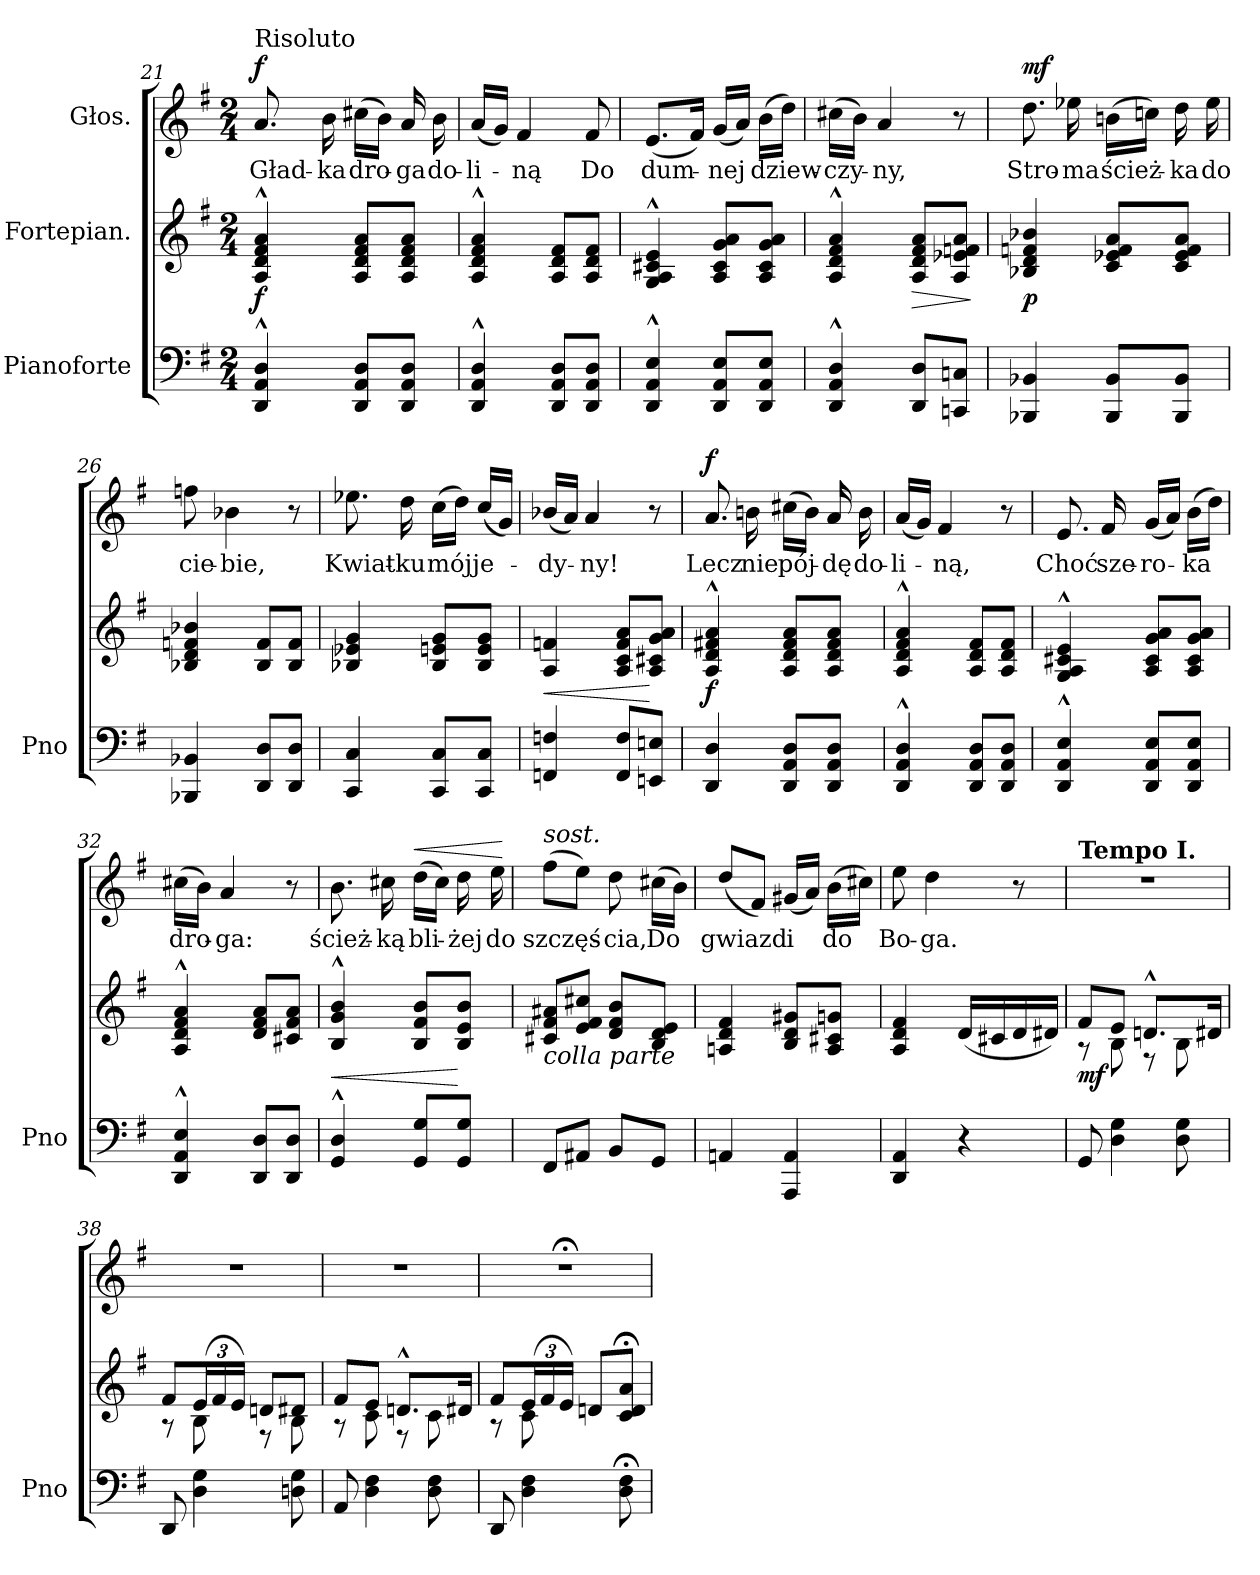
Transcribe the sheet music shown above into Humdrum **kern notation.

**kern	**kern	**dynam	**kern	**text	**dynam
*part3	*part2	*part2	*part1	*part1	*part1
*staff3	*staff2	*staff2	*staff1	*staff1	*staff1
*I"Pianoforte	*I"Fortepian.	*	*I"Głos.	*	*
*I'Pno	*	*	*	*	*
*clefF4	*clefG2	*	*clefG2	*	*
*k[f#]	*k[f#]	*	*k[f#]	*	*
*G:	*G:	*	*G:	*	*
*M2/4	*M2/4	*	*M2/4	*	*
=21	=21	=21	=21	=21	=21
!	!	!	!LO:TX:a:t=Risoluto	!	!
!	!	!	!	!	!LO:DY:a
4DD^^/ 4AA^^/ 4D^^/	4A^^/ 4d^^/ 4f#^^/ 4a^^/	f	8.a/	Gład-	f
.	.	.	16b\	-ka	.
8DD/ 8AA/ 8D/L	8A/ 8d/ 8f#/ 8a/L	.	(16cc#X\LL	dro-	.
.	.	.	16b\JJ)	.	.
8DD/ 8AA/ 8D/J	8A/ 8d/ 8f#/ 8a/J	.	16a/	-ga	.
.	.	.	16b\	do-	.
=22	=22	=22	=22	=22	=22
4DD^^/ 4AA^^/ 4D^^/	4A^^/ 4d^^/ 4f#^^/ 4a^^/	.	(16a/LL	-li-	.
.	.	.	16g/JJ)	.	.
.	.	.	4f#/	-ną	.
8DD/ 8AA/ 8D/L	8A/ 8d/ 8f#/L	.	.	.	.
8DD/ 8AA/ 8D/J	8A/ 8d/ 8f#/J	.	8f#/	Do	.
=23	=23	=23	=23	=23	=23
4DD^^/ 4AA^^/ 4E^^/	4G^^/ 4A^^/ 4c#X^^/ 4e^^/	.	(8.e/L	dum-	.
.	.	.	16f#/Jk)	.	.
8DD/ 8AA/ 8E/L	8A/ 8c#/ 8g/ 8a/L	.	(16g/LL	-nej	.
.	.	.	16a/JJ)	.	.
8DD/ 8AA/ 8E/J	8A/ 8c#/ 8g/ 8a/J	.	(16b\LL	dziew-	.
.	.	.	16dd\JJ)	.	.
=24	=24	=24	=24	=24	=24
4DD^^/ 4AA^^/ 4D^^/	4A^^/ 4d^^/ 4f#^^/ 4a^^/	.	(16cc#X\LL	-czy-	.
.	.	.	16b\JJ)	.	.
.	.	.	4a/	-ny,	.
!	!	!LO:HP:b	!	!	!
8DD/ 8D/L	8A/ 8d/ 8f#/ 8a/L	>	.	.	.
8CCn/ 8Cn/J	8A/ 8e-X/ 8fn/ 8a/J	.	8r	.	.
.	.	]	.	.	.
=25	=25	=25	=25	=25	=25
!	!	!	!	!	!LO:DY:a
4BBB-X/ 4BB-X/	4B-X/ 4d/ 4fn/ 4b-X/	p	8.dd\	Stro-	mf
.	.	.	16ee-X\	-ma	.
8BBB-/ 8BB-/L	8c/ 8e-X/ 8f/ 8a/L	.	(16bn\LL	ścież-	.
.	.	.	16ccn\JJ)	.	.
8BBB-/ 8BB-/J	8c/ 8e-/ 8f/ 8a/J	.	16dd\	-ka	.
.	.	.	16ee-\	do	.
=26	=26	=26	=26	=26	=26
4BBB-X/ 4BB-X/	4B-X/ 4d/ 4fn/ 4b-X/	.	8ffn\	cie-	.
.	.	.	4b-X\	-bie,	.
8DD/ 8D/L	8B-/ 8f/L	.	.	.	.
8DD/ 8D/J	8B-/ 8f/J	.	8r	.	.
=27	=27	=27	=27	=27	=27
4CC/ 4C/	4B-X/ 4e-X/ 4g/	.	8.ee-X\	Kwiat-	.
.	.	.	16dd\	-ku	.
8CC/ 8C/L	8B-/ 8en/ 8g/L	.	(16cc\LL	mój	.
.	.	.	16dd\JJ)	.	.
8CC/ 8C/J	8B-/ 8e/ 8g/J	.	(16cc/LL	je-	.
.	.	.	16g/JJ)	.	.
=28	=28	=28	=28	=28	=28
!	!	!LO:HP:b	!	!	!
4FFn/ 4Fn/	4A/ 4fn/	<	(16b-X/LL	-dy-	.
.	.	.	16a/JJ)	.	.
.	.	.	4a/	-ny!	.
8FF/ 8F/L	8A/ 8c/ 8f/ 8a/L	.	.	.	.
8EEn/ 8En/J	8A/ 8c#X/ 8g/ 8a/J	[	8r	.	.
=29	=29	=29	=29	=29	=29
!	!	!	!	!	!LO:DY:a
4DD/ 4D/	4A^^/ 4d^^/ 4f#X^^/ 4a^^/	f	8.a/	Lecz	f
.	.	.	16bn\	nie	.
8DD/ 8AA/ 8D/L	8A/ 8d/ 8f#/ 8a/L	.	(16cc#X\LL	pój-	.
.	.	.	16b\JJ)	.	.
8DD/ 8AA/ 8D/J	8A/ 8d/ 8f#/ 8a/J	.	16a/	-dę	.
.	.	.	16b\	do-	.
=30	=30	=30	=30	=30	=30
4DD^^/ 4AA^^/ 4D^^/	4A^^/ 4d^^/ 4f#^^/ 4a^^/	.	(16a/LL	-li-	.
.	.	.	16g/JJ)	.	.
.	.	.	4f#/	-ną,	.
8DD/ 8AA/ 8D/L	8A/ 8d/ 8f#/L	.	.	.	.
8DD/ 8AA/ 8D/J	8A/ 8d/ 8f#/J	.	8r	.	.
=31	=31	=31	=31	=31	=31
4DD^^/ 4AA^^/ 4E^^/	4G^^/ 4A^^/ 4c#X^^/ 4e^^/	.	8.e/	Choć	.
.	.	.	16f#/	sze-	.
8DD/ 8AA/ 8E/L	8A/ 8c#/ 8g/ 8a/L	.	(16g/LL	-ro-	.
.	.	.	16a/JJ)	.	.
8DD/ 8AA/ 8E/J	8A/ 8c#/ 8g/ 8a/J	.	(16b\LL	-ka	.
.	.	.	16dd\JJ)	.	.
=32	=32	=32	=32	=32	=32
4DD^^/ 4AA^^/ 4E^^/	4A^^/ 4d^^/ 4f#^^/ 4a^^/	.	(16cc#X\LL	dro-	.
.	.	.	16b\JJ)	.	.
.	.	.	4a/	-ga:	.
8DD/ 8D/L	8d/ 8f#/ 8a/L	.	.	.	.
8DD/ 8D/J	8c#X/ 8f#/ 8a/J	.	8r	.	.
=33	=33	=33	=33	=33	=33
!	!	!LO:HP:b	!	!	!
4GG^^/ 4D^^/	4B^^/ 4g^^/ 4b^^/	<	8.b\	ścież-	.
.	.	.	16cc#X\	-ką	.
!	!	!	!	!	!LO:HP:a
8GG/ 8G/L	8B/ 8f#/ 8b/L	.	(16dd\LL	bli-	<
.	.	.	16cc#\JJ)	.	.
8GG/ 8G/J	8B/ 8e/ 8b/J	[	16dd\	-żej	.
.	.	.	16ee\	do	.
.	.	.	.	.	[
=34	=34	=34	=34	=34	=34
!	!	!	!LO:TX:a:i:t=sost.	!	!
!	!LO:TX:b:i:t=colla parte	!	!	!	!
8FF#/L	8c#X/ 8f#/ 8a#X/L	.	(8ff#\L	szczęś-	.
8AA#X/J	8e/ 8f#/ 8cc#X/J	.	8ee\J)	.	.
8BB/L	8d/ 8f#/ 8b/L	.	8dd\	-cia,	.
8GG/J	8B/ 8d/ 8e/J	.	(16cc#X\LL	Do	.
.	.	.	16b\JJ)	.	.
=35	=35	=35	=35	=35	=35
4AAn/	4An/ 4d/ 4f#/	.	(8dd/L	gwiazd	.
.	.	.	8f#/J)	.	.
4AAA/ 4AA/	8B/ 8d/ 8g#X/L	.	(16g#X/LL	i	.
.	.	.	16a/JJ)	.	.
.	8A/ 8c#X/ 8gn/J	.	(16b\LL	do	.
.	.	.	16cc#X\JJ)	.	.
=36	=36	=36	=36	=36	=36
4DD/ 4AA/	4A/ 4d/ 4f#/	.	8ee\	Bo-	.
.	.	.	4dd\	-ga.	.
4r	(16d/LL	.	.	.	.
.	16c#X/	.	.	.	.
.	16d/	.	8r	.	.
.	16d#X/JJ)	.	.	.	.
=37	=37	=37	=37	=37	=37
*	*^	*	*	*	*
!	!	!	!	!LO:TX:a:B:t=Tempo I.	!	!
8GG/	8f#/L	8r	mf	2r	.	.
4D\ 4G\	8e/J	8B\	.	.	.	.
.	8.dn^^/L	8r	.	.	.	.
8D\ 8G\	.	8B\	.	.	.	.
.	16d#X/Jk	.	.	.	.	.
=38	=38	=38	=38	=38	=38	=38
8DD/	8f#/L	8r	.	2r	.	.
4D\ 4G\	(24e/L	8B\	.	.	.	.
.	24f#/	.	.	.	.	.
.	24e/JJ)	.	.	.	.	.
.	8dn/L	8r	.	.	.	.
8Dn\ 8G\	8d#X/J	8B\	.	.	.	.
=39	=39	=39	=39	=39	=39	=39
8AA/	8f#/L	8r	.	2r	.	.
4D\ 4F#\	8e/J	8c\	.	.	.	.
.	8.dn^^/L	8r	.	.	.	.
8D\ 8F#\	.	8c\	.	.	.	.
.	16d#X/Jk	.	.	.	.	.
=40	=40	=40	=40	=40	=40	=40
8DD/	8f#/L	8r	.	2r;<	.	.
4D\ 4F#\	(24e/L	8c\	.	.	.	.
.	24f#/	.	.	.	.	.
.	24e/JJ)	.	.	.	.	.
.	8dn/L	4ryy	.	.	.	.
8D;<\ 8F#;<\	8c;</ 8d;</ 8a;</J	.	.	.	.	.
*	*v	*v	*	*	*	*
=	=	=	=	=	=
*-	*-	*-	*-	*-	*-
